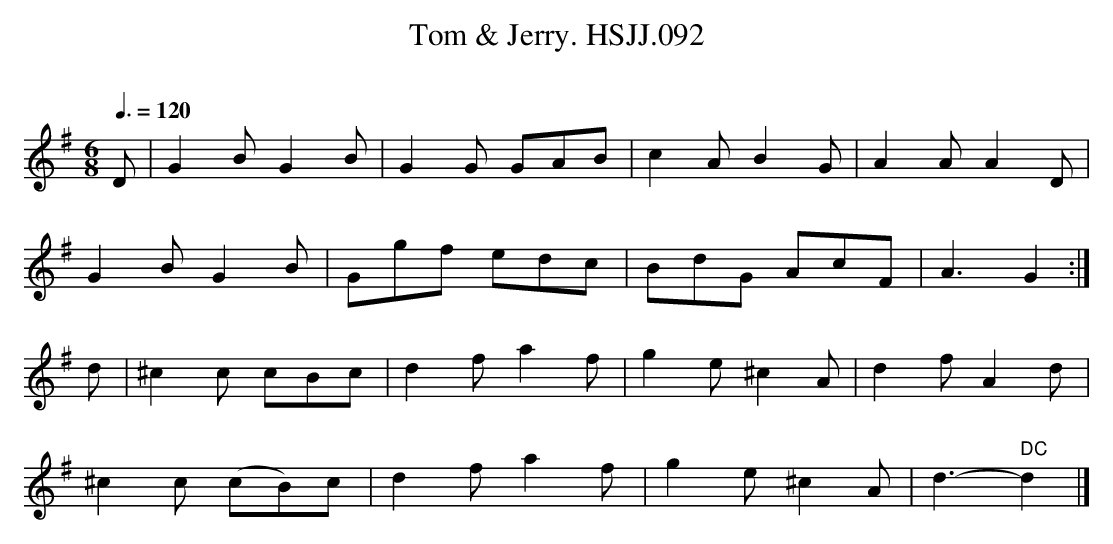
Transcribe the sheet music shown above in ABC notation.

X:1
T:Tom & Jerry. HSJJ.092
M:6/8
L:1/8
Q:3/8=120
O:
K:G
D|G2BG2B|G2G GAB|c2AB2G|A2AA2D|
G2BG2B|Ggf edc|BdG AcF|A3G2:|
d|^c2c cBc|d2fa2f|g2e^c2A|d2fA2d|
^c2c (cB)c|d2fa2f|g2e^c2A|d3-" DC"d2|]
